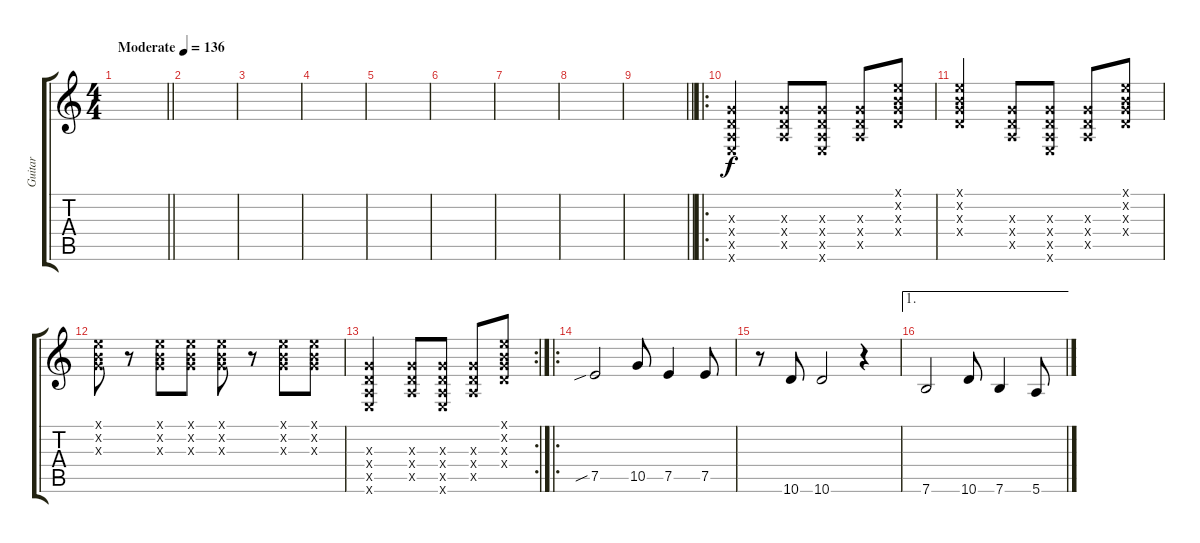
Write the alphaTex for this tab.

\track ("Guitar" "Guitar") {instrument distortionguitar}
\staff {score tabs}
\tuning (E4 B3 G3 D3 A2 E2) {hide}
\ts (4 4)
\tempo (136 "Moderate")
\clef g2
\barLineRight lightlight
\ks c
|
|
|
|
|
|
|
|
\barLineRight lightlight
|
\ro
(0.3{x} 0.4{x} 0.5{x} 0.6{x}).2 (0.3{x} 0.4{x} 0.5{x}).8 (0.3{x} 0.4{x} 0.5{x} 0.6{x}).8 (0.3{x} 0.4{x} 0.5{x}).8 (0.1{x} 0.2{x} 0.3{x} 0.4{x}).8 |
(0.1{x} 0.2{x} 0.3{x} 0.4{x}).2 (0.3{x} 0.4{x} 0.5{x}).8 (0.3{x} 0.4{x} 0.5{x} 0.6{x}).8 (0.3{x} 0.4{x} 0.5{x}).8 (0.1{x} 0.2{x} 0.3{x} 0.4{x}).8 |
(0.1{x} 0.2{x} 0.3{x}).8 r.8 (0.1{x} 0.2{x} 0.3{x}).8 (0.1{x} 0.2{x} 0.3{x}).8 (0.1{x} 0.2{x} 0.3{x}).8 r.8 (0.1{x} 0.2{x} 0.3{x}).8 (0.1{x} 0.2{x} 0.3{x}).8 |
\rc 2
(0.3{x} 0.4{x} 0.5{x} 0.6{x}).2 (0.3{x} 0.4{x} 0.5{x}).8 (0.3{x} 0.4{x} 0.5{x} 0.6{x}).8 (0.3{x} 0.4{x} 0.5{x}).8 (0.1{x} 0.2{x} 0.3{x} 0.4{x}).8 |
\ro
7.5{sib}.2 10.5.8 7.5.4 7.5.8 |
r.8 10.6.8 10.6.2 r.4 |
\ae 1
7.6.2 10.6.8 7.6.4 5.6.8
